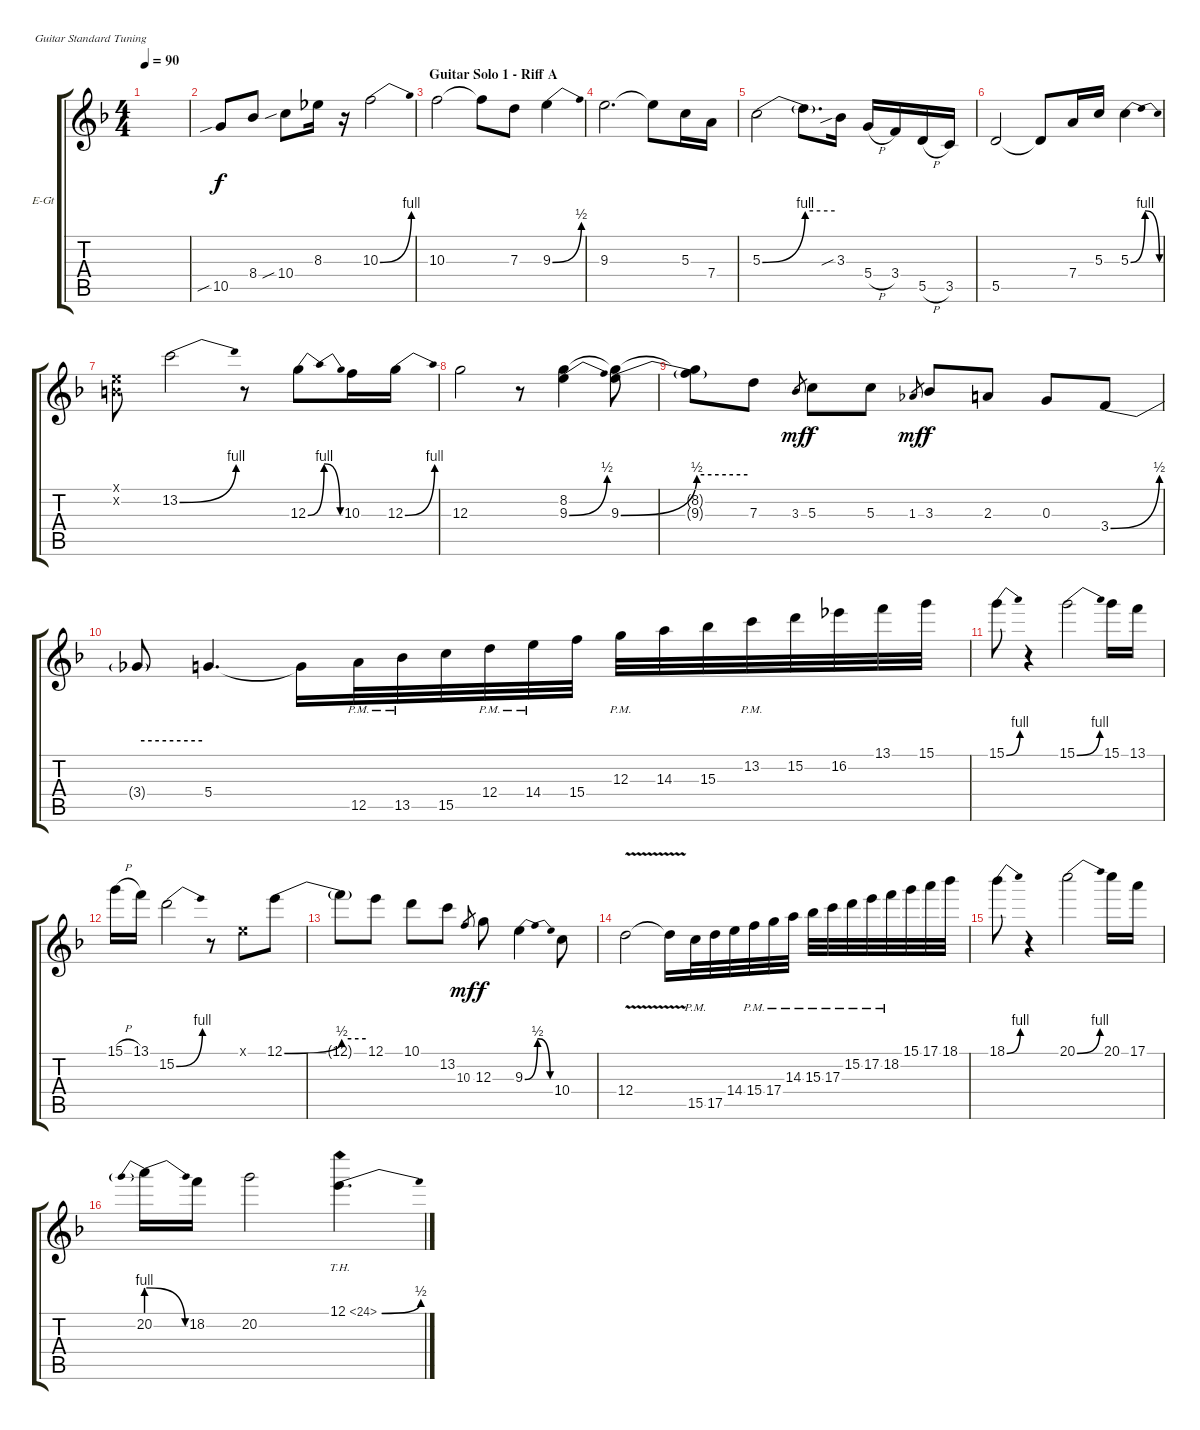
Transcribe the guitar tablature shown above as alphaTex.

\bracketExtendMode groupsimilarinstruments
\firstSystemTrackNameOrientation horizontal
\otherSystemsTrackNameOrientation horizontal
\track ("Solo guitar" "E-Gt") {instrument distortionguitar}
\staff {score tabs}
\tuning (E4 B3 G3 D3 A2 E2)
\ts (4 4)
\tempo 90
\clef g2
\scale
0.333333
\ks dminor
|
\scale
0.333333 10.5{sib}.8 8.4.8 10.4{sib}.8 8.3.16 r.16 10.3{be (bend 0 0 60 4)}.2 |
\section ("" "Guitar Solo 1 - Riff A")
\scale
0.333333 10.3.2 10.3{t}.8 7.3.8 9.3{be (bend 0 0 60 2)}.4 |
\scale
0.333333 9.3.2{d} 9.3{t}.8 5.3.16 7.4.16 |
\scale
0.333333 5.3{be (bend 0 0 60 4)}.2 5.3{be (hold 0 4 60 4) t}.8{d} 3.3{sib}.16 5.4{h}.16 3.4.16 5.5{h}.16 3.5.16 |
\scale
0.333333 5.5.2 5.5{t}.8 7.4.16 5.3.16 5.3{be (bendrelease 0 0 30 4 30 4 60 0)}.4 |
\scale
0.333333 (0.1{x} 0.2{x}).8 13.2{be (bend 0 0 60 4)}.2 r.8 12.3{be (bendrelease 0 0 30 4 30 4 60 0)}.8 10.3.16 12.3{be (bend 0 0 60 4)}.16 |
\scale
0.333333 12.3.2 r.8 (8.2 9.3{be (bend 0 0 60 2)}).4 (9.3{be (bend 0 0 60 2)} 8.2{t}).8 |
\scale
0.333333 (8.2{t} 9.3{be (hold 0 2 60 2) t}).8 7.3.8 3.3.8{gr dy mf} 5.3.8{dy f} 5.3.8 1.3.8{gr dy mf} 3.3.8{dy f} 2.3.8 0.3.8 3.4{be (bend 0 0 60 2)}.8 |
\scale
0.333333 3.4{be (hold 0 2 60 2) t}.8 5.4.4{d} 5.4{t}.16 12.5{pm}.32 13.5{pm}.32 15.5.32 12.4{pm}.32 14.4{pm}.32 15.4.32 12.3{pm}.32 14.3.32 15.3.32 13.2{pm}.32 15.2.32 16.2.32 13.1.32 15.1.32 |
\scale
0.333333 15.1{be (bend 0 0 60 4)}.8 r.4 15.1{be (bend 0 0 60 4)}.2 15.1.16 13.1.16 |
\scale
0.333333 15.1{h}.16 13.1.16 15.2{be (bend 0 0 60 4)}.2 r.8 0.1{x}.8 12.1{be (bend 0 0 60 2)}.8 |
\scale
0.333333 12.1{be (hold 0 2 60 2) t}.8 12.1.8 10.1.8 13.2.8 10.3.8{gr dy mf} 12.3.8{dy f} 9.3{be (bendrelease 0 0 30 2 30 2 60 0)}.4 10.4.8 |
\scale
0.333333 12.4{v}.2 12.4{v t}.16 15.5{pm}.32 17.5{pm}.32 14.4.32 15.4{pm}.32 17.4{pm}.32 14.3{pm}.32 15.3{pm}.32 17.3{pm}.32 15.2{pm}.32 17.2{pm}.32 18.2{pm}.32 15.1.32 17.1.32 18.1.32 |
\scale
0.333333 18.1{be (bend 0 0 60 4)}.8 r.4 20.1{be (bend 0 0 60 4)}.2 20.1.16 17.1.16 |
\scale
0.333333 20.2{be (prebendrelease 0 4 60 0)}.16 18.2.16 20.2.2 12.1{be (bend 0 0 60 2) th 12}.4{d}
